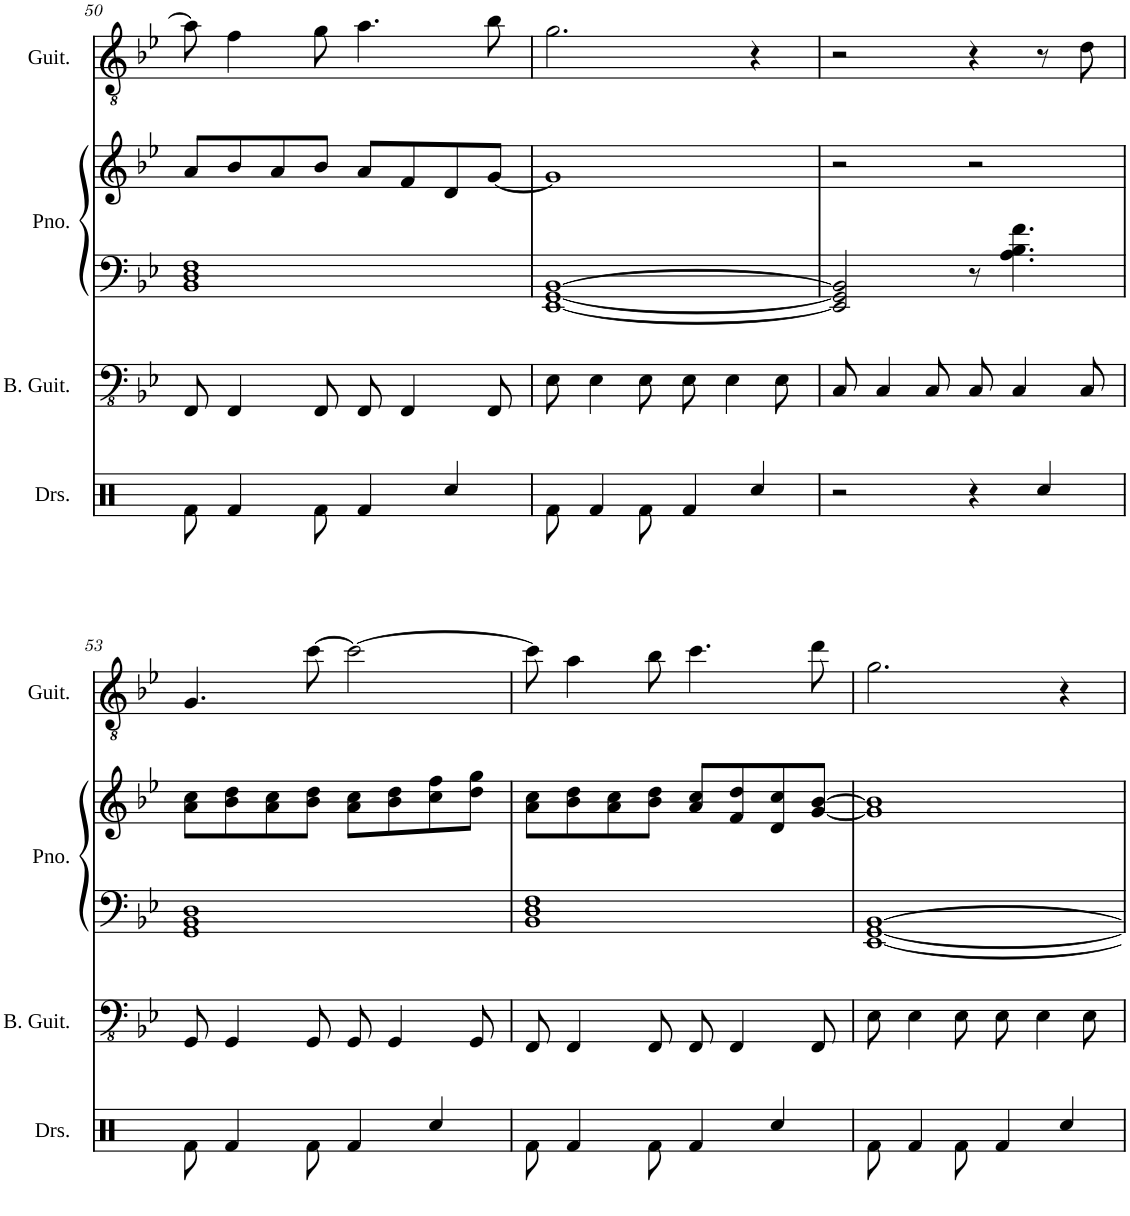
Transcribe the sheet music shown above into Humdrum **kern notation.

**kern	**kern	**kern	**kern	**kern
*part4	*part3	*part2	*part2	*part1
*staff5	*staff4	*staff3	*staff2	*staff1
*I"Drumset	*I"Bass Guitar	*I"Piano	*	*I"Guitar
*I'Drs.	*I'B. Guit.	*I'Pno.	*	*I'Guit.
!!LO:PB:g=z
*clefX	*clefFv4	*clefF4	*clefG2	*clefGv2
*	*	*Trd-7c-12	*Trd-7c-12	*
*k[]	*k[b-e-]	*k[b-e-]	*k[b-e-]	*k[b-e-]
*M4/4	*M4/4	*M4/4	*M4/4	*M4/4
=50	=50	=50	=50	=50
8Rf\	8FFF/	1BB- 1D 1F	8a/L	8a\]
4Rf/	4FFF/	.	8b-/	4f\
.	.	.	8a/	.
8Rf\	8FFF/	.	8b-/J	8g\
4Rf/	8FFF/	.	8a/L	4.a\
.	4FFF/	.	8f/	.
4Rcc/	.	.	8d/	.
.	8FFF/	.	[8g/J	8b-\
=51	=51	=51	=51	=51
8Rf\	8EE-\	[1EE- [1GG [1BB-	1g]	2.g\
4Rf/	4EE-\	.	.	.
8Rf\	8EE-\	.	.	.
4Rf/	8EE-\	.	.	.
.	4EE-\	.	.	.
4Rcc/	.	.	.	4r
.	8EE-\	.	.	.
=52	=52	=52	=52	=52
2r	8CC/	2EE-/] 2GG/] 2BB-/]	2r	2r
.	4CC/	.	.	.
.	8CC/	.	.	.
4r	8CC/	8r	2r	4r
.	4CC/	4.A\ 4.B-\ 4.f\	.	.
4Rcc/	.	.	.	8r
.	8CC/	.	.	8d\
!!LO:LB:g=z
=53	=53	=53	=53	=53
8Rf\	8GGG/	1GG 1BB- 1D	8a\ 8cc\L	4.G/
4Rf/	4GGG/	.	8b-\ 8dd\	.
.	.	.	8a\ 8cc\	.
8Rf\	8GGG/	.	8b-\ 8dd\J	[8cc\
4Rf/	8GGG/	.	8a\ 8cc\L	2cc\_
.	4GGG/	.	8b-\ 8dd\	.
4Rcc/	.	.	8cc\ 8ff\	.
.	8GGG/	.	8dd\ 8gg\J	.
=54	=54	=54	=54	=54
8Rf\	8FFF/	1BB- 1D 1F	8a\ 8cc\L	8cc\]
4Rf/	4FFF/	.	8b-\ 8dd\	4a\
.	.	.	8a\ 8cc\	.
8Rf\	8FFF/	.	8b-\ 8dd\J	8b-\
4Rf/	8FFF/	.	8a/ 8cc/L	4.cc\
.	4FFF/	.	8f/ 8dd/	.
4Rcc/	.	.	8d/ 8cc/	.
.	8FFF/	.	[8g/ [8b-/J	8dd\
=55	=55	=55	=55	=55
8Rf\	8EE-\	[1EE- [1GG [1BB-	1g] 1b-]	2.g\
4Rf/	4EE-\	.	.	.
8Rf\	8EE-\	.	.	.
4Rf/	8EE-\	.	.	.
.	4EE-\	.	.	.
4Rcc/	.	.	.	4r
.	8EE-\	.	.	.
=	=	=	=	=
*-	*-	*-	*-	*-
